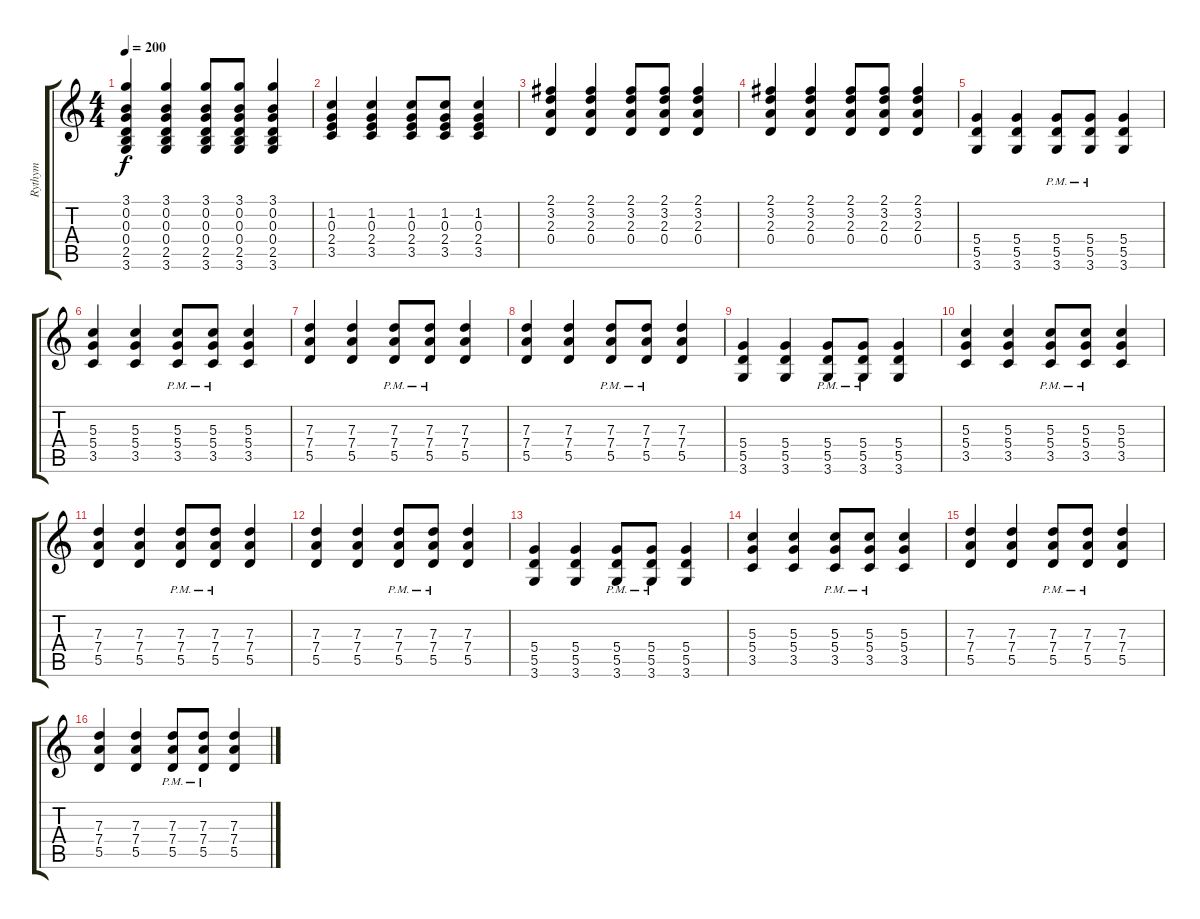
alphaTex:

\track ("Rythym" "Rythym") {instrument distortionguitar}
\staff {score tabs}
\tuning (E4 B3 G3 D3 A2 E2) {hide}
\ts (4 4)
\tempo 200
\clef g2
\ks c
(3.1 0.2 0.3 0.4 2.5 3.6).4{dy f} (3.1 0.2 0.3 0.4 2.5 3.6).4 (3.1 0.2 0.3 0.4 2.5 3.6).8 (3.1 0.2 0.3 0.4 2.5 3.6).8 (3.1 0.2 0.3 0.4 2.5 3.6).4 |
(1.2 0.3 2.4 3.5).4 (1.2 0.3 2.4 3.5).4 (1.2 0.3 2.4 3.5).8 (1.2 0.3 2.4 3.5).8 (1.2 0.3 2.4 3.5).4 |
(2.1 3.2 2.3 0.4).4 (2.1 3.2 2.3 0.4).4 (2.1 3.2 2.3 0.4).8 (2.1 3.2 2.3 0.4).8 (2.1 3.2 2.3 0.4).4 |
(2.1 3.2 2.3 0.4).4 (2.1 3.2 2.3 0.4).4 (2.1 3.2 2.3 0.4).8 (2.1 3.2 2.3 0.4).8 (2.1 3.2 2.3 0.4).4 |
(5.4 5.5 3.6).4 (5.4 5.5 3.6).4 (5.4{pm} 5.5{pm} 3.6{pm}).8 (5.4{pm} 5.5{pm} 3.6{pm}).8 (5.4 5.5 3.6).4 |
(5.3 5.4 3.5).4 (5.3 5.4 3.5).4 (5.3{pm} 5.4{pm} 3.5{pm}).8 (5.3{pm} 5.4{pm} 3.5{pm}).8 (5.3 5.4 3.5).4 |
(7.3 7.4 5.5).4 (7.3 7.4 5.5).4 (7.3{pm} 7.4{pm} 5.5{pm}).8 (7.3{pm} 7.4{pm} 5.5{pm}).8 (7.3 7.4 5.5).4 |
(7.3 7.4 5.5).4 (7.3 7.4 5.5).4 (7.3{pm} 7.4{pm} 5.5{pm}).8 (7.3{pm} 7.4{pm} 5.5{pm}).8 (7.3 7.4 5.5).4 |
(5.4 5.5 3.6).4 (5.4 5.5 3.6).4 (5.4{pm} 5.5{pm} 3.6{pm}).8 (5.4{pm} 5.5{pm} 3.6{pm}).8 (5.4 5.5 3.6).4 |
(5.3 5.4 3.5).4 (5.3 5.4 3.5).4 (5.3{pm} 5.4{pm} 3.5{pm}).8 (5.3{pm} 5.4{pm} 3.5{pm}).8 (5.3 5.4 3.5).4 |
(7.3 7.4 5.5).4 (7.3 7.4 5.5).4 (7.3{pm} 7.4{pm} 5.5{pm}).8 (7.3{pm} 7.4{pm} 5.5{pm}).8 (7.3 7.4 5.5).4 |
(7.3 7.4 5.5).4 (7.3 7.4 5.5).4 (7.3{pm} 7.4{pm} 5.5{pm}).8 (7.3{pm} 7.4{pm} 5.5{pm}).8 (7.3 7.4 5.5).4 |
(5.4 5.5 3.6).4 (5.4 5.5 3.6).4 (5.4{pm} 5.5{pm} 3.6{pm}).8 (5.4{pm} 5.5{pm} 3.6{pm}).8 (5.4 5.5 3.6).4 |
(5.3 5.4 3.5).4 (5.3 5.4 3.5).4 (5.3{pm} 5.4{pm} 3.5{pm}).8 (5.3{pm} 5.4{pm} 3.5{pm}).8 (5.3 5.4 3.5).4 |
(7.3 7.4 5.5).4 (7.3 7.4 5.5).4 (7.3{pm} 7.4{pm} 5.5{pm}).8 (7.3{pm} 7.4{pm} 5.5{pm}).8 (7.3 7.4 5.5).4 |
(7.3 7.4 5.5).4 (7.3 7.4 5.5).4 (7.3{pm} 7.4{pm} 5.5{pm}).8 (7.3{pm} 7.4{pm} 5.5{pm}).8 (7.3 7.4 5.5).4
